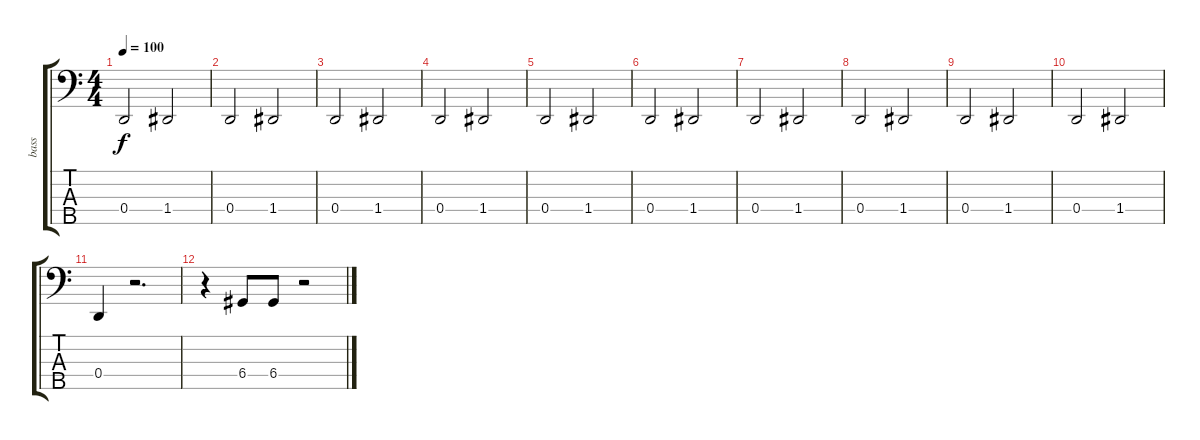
\track ("bass" "bass") {instrument electricbassfinger}
\staff {score tabs}
\tuning (F2 C2 G1 D1 A0) {hide}
\ts (4 4)
\tempo 100
\clef f4
\ks c
0.4.2{dy f} 1.4.2 |
0.4.2 1.4.2 |
0.4.2 1.4.2 |
0.4.2 1.4.2 |
0.4.2 1.4.2 |
0.4.2 1.4.2 |
0.4.2 1.4.2 |
0.4.2 1.4.2 |
0.4.2 1.4.2 |
0.4.2 1.4.2 |
0.4.4 r.2{d} |
r.4 6.4.8 6.4.8 r.2
